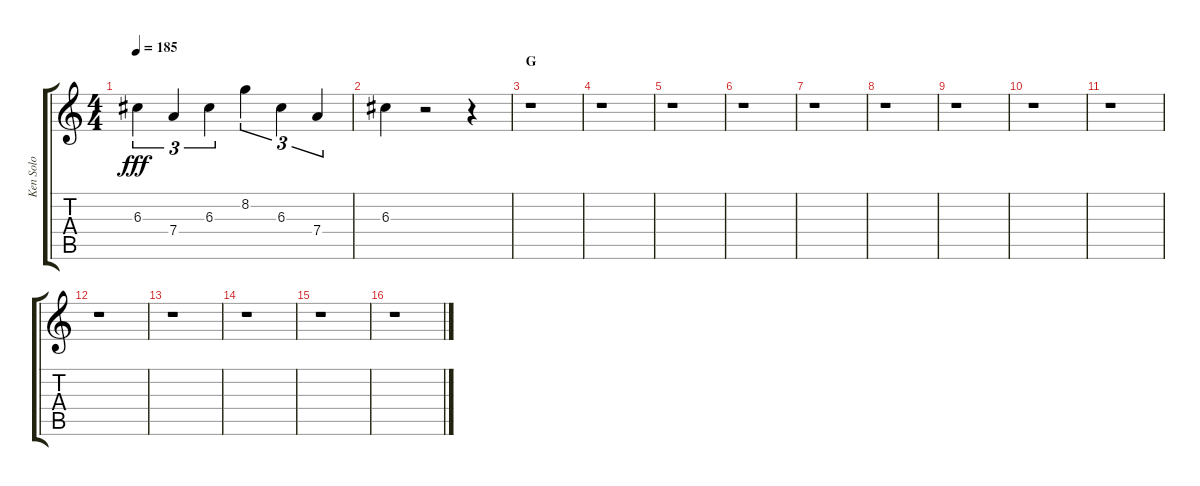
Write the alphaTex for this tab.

\track ("Ken Solo" "Ken Solo") {instrument distortionguitar}
\staff {score tabs}
\tuning (E4 B3 G3 D3 A2 E2) {hide}
\ts (4 4)
\tempo 185
\clef g2
\ks c
6.3.4{tu (3 2) dy fff} 7.4.4{tu (3 2)} 6.3.4{tu (3 2)} 8.2.4{tu (3 2)} 6.3.4{tu (3 2)} 7.4.4{tu (3 2)} |
6.3.4 r.2 r.4 |
\section ("" "G")
r.1 |
r.1 |
r.1 |
r.1 |
r.1 |
r.1 |
r.1 |
r.1 |
r.1 |
r.1 |
r.1 |
r.1 |
r.1 |
r.1
